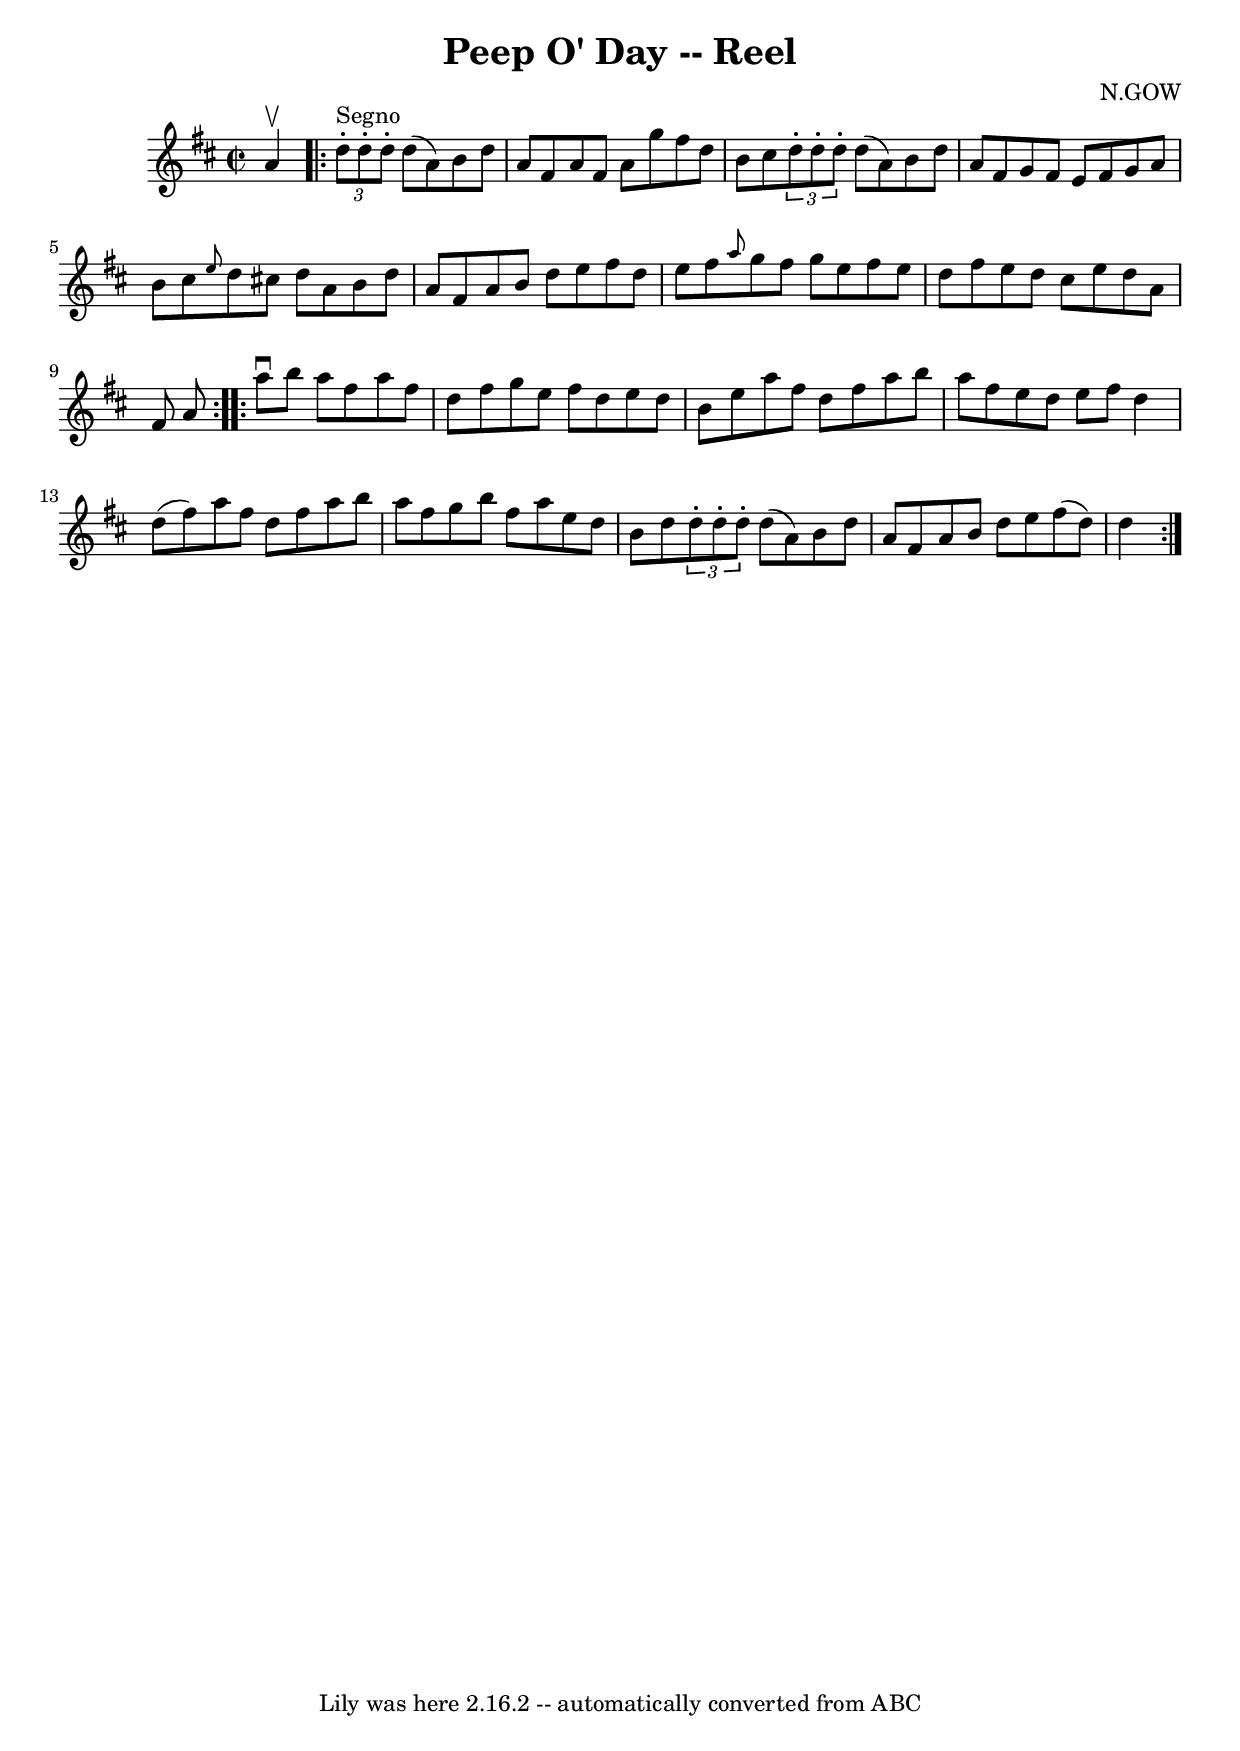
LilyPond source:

\version "2.16.2"
\include "Mammoth.ily"
\header {
  %% book = "Ryan's Mammoth Collection"
 composer = "N.GOW"
 crossRefNumber = "1"
 footnotes = "\\\\258"
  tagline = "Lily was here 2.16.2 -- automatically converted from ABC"
  title = "Peep O' Day -- Reel"

}
voicedefault =  {


  \override Staff.TimeSignature #'style = #'C
  \time 2/2 
  \key d \major
 a'4^\upbow   
  \repeat volta 2 {
    \times 2/3 {   
 d''8^"Segno"-. d''8-. d''8-. 
    } d''8 (a'8) b'8 d''8 a'8 fis'8     |
 a'8 fis'8 a'8 g''8 fis''8 d''8 b'8 cis''8     |
    \times 2/3 { d''8-. d''8-. d''8-. 
	       } d''8 ( a'8) b'8 d''8 a'8 fis'8     |
 g'8 fis'8 e'8 fis'8 g'8 a'8 b'8 cis''8     |
    \grace { e''8  
	   } d''8 cis''!8 d''8 a'8 b'8 d''8 a'8 fis'8     |
 a'8 b'8 d''8 e''8 fis''8 d''8 e''8 fis''8     |
    \grace {    
 a''8       } g''8 fis''8 g''8 e''8 fis''8 e''8 d''8 fis''8      |
 e''8 d''8 cis''8 e''8 d''8 a'8 fis'8 a'8    
  }   
  
  \repeat volta 2 {
 a''8^\downbow b''8 a''8 fis''8 a''8 fis''8 d''8 fis''8     |
 g''8 e''8 fis''8 d''8 e''8 d''8 b'8 e''8     |
 a''8 fis''8 d''8 fis''8 a''8 b''8 a''8 fis''8     |
 e''8 d''8 e''8 fis''8 d''4 d''8 ( fis''8)    |
 a''8 fis''8 d''8 fis''8 a''8 b''8 a''8 fis''8     |
 g''8 b''8 fis''8 a''8 e''8 d''8 b'8 d''8     |
    \times 2/3 { d''8-. d''8-. d''8-. 
	       } d''8 ( a'8) b'8 d''8 a'8 fis'8     |
 a'8 b'8 d''8    
 e''8 fis''8 (d''8) d''4        
  }   

}

\score{
  <<

    \context Staff="default"
    {
      \voicedefault 
      
    }

  >>
  \layout {
    
  }
  \midi {
  }

}
